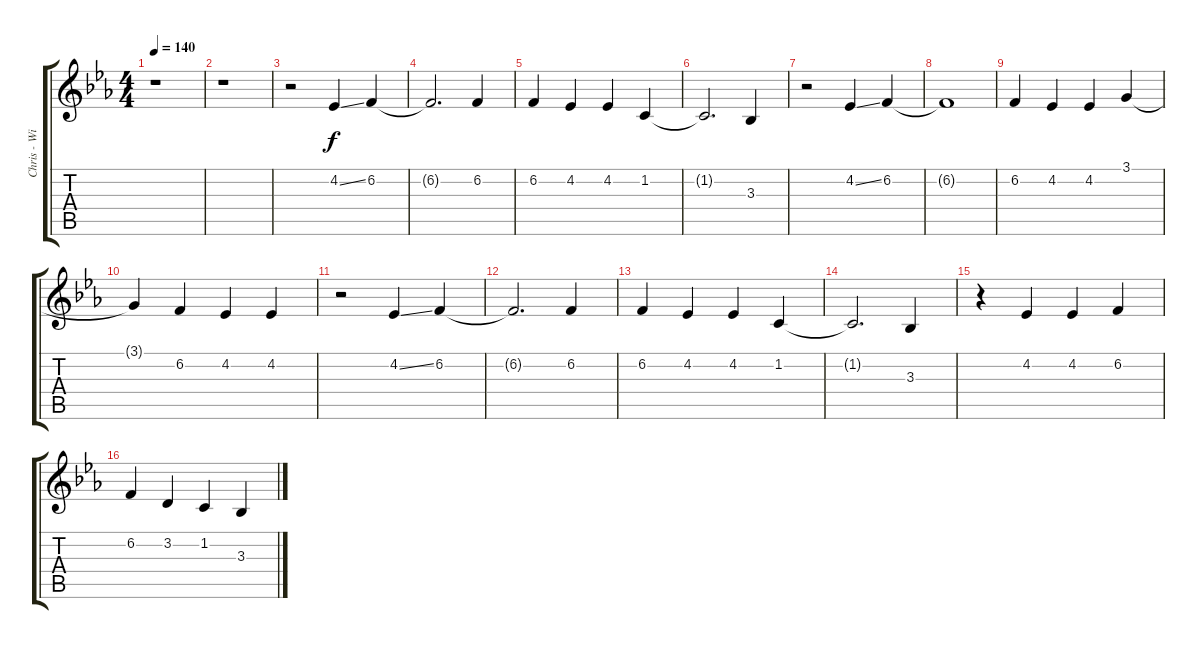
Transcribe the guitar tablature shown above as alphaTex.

\track ("Chris - Will (Voice)" "Chris - Wi") {instrument vibraphone}
\staff {score tabs}
\tuning (E4 B3 G3 D3 A2 E2) {hide}
\ts (4 4)
\tempo 140
\clef g2
\ks eb
r.1{dy f} |
r.1 |
r.2 4.2{ss}.4 6.2.4 |
6.2{t}.2{d} 6.2.4 |
6.2.4 4.2.4 4.2.4 1.2.4 |
1.2{t}.2{d} 3.3.4 |
r.2 4.2{ss}.4 6.2.4 |
6.2{t}.1 |
6.2.4 4.2.4 4.2.4 3.1.4 |
3.1{t}.4 6.2.4 4.2.4 4.2.4 |
r.2 4.2{ss}.4 6.2.4 |
6.2{t}.2{d} 6.2.4 |
6.2.4 4.2.4 4.2.4 1.2.4 |
1.2{t}.2{d} 3.3.4 |
r.4 4.2.4 4.2.4 6.2.4 |
6.2.4 3.2.4 1.2.4 3.3.4
